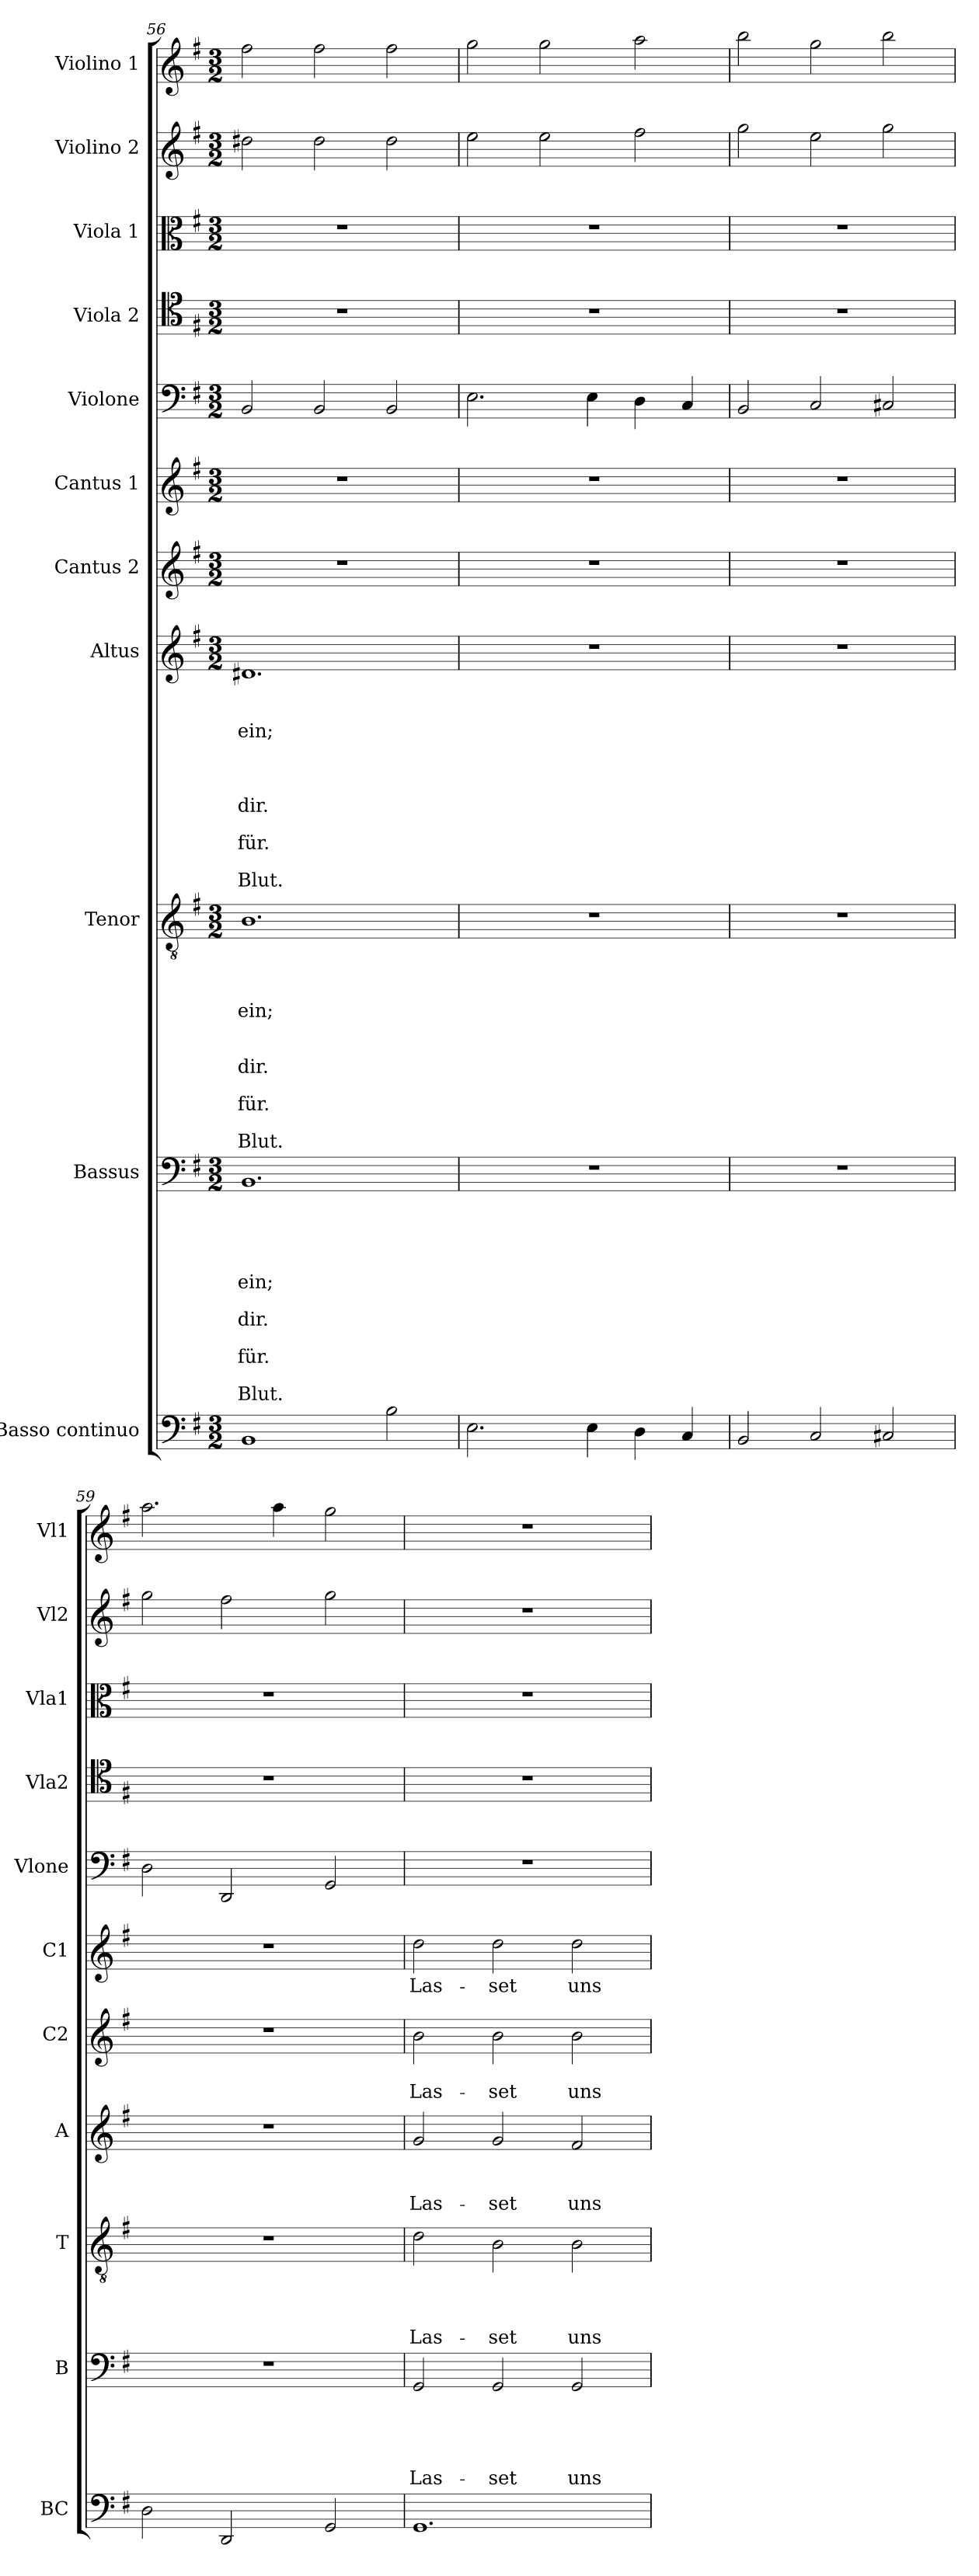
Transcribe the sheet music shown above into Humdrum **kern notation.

**kern	**kern	**text	**text	**text	**text	**text	**text	**text	**text	**text	**text	**text	**kern	**text	**text	**text	**text	**text	**text	**text	**text	**text	**text	**text	**kern	**text	**text	**text	**text	**text	**text	**text	**text	**text	**text	**text	**kern	**text	**text	**kern	**text	**kern	**kern	**kern	**kern	**kern
*part11	*part10	*part10	*part10	*part10	*part10	*part10	*part10	*part10	*part10	*part10	*part10	*part10	*part9	*part9	*part9	*part9	*part9	*part9	*part9	*part9	*part9	*part9	*part9	*part9	*part8	*part8	*part8	*part8	*part8	*part8	*part8	*part8	*part8	*part8	*part8	*part8	*part7	*part7	*part7	*part6	*part6	*part5	*part4	*part3	*part2	*part1
*staff11	*staff10	*staff10	*staff10	*staff10	*staff10	*staff10	*staff10	*staff10	*staff10	*staff10	*staff10	*staff10	*staff9	*staff9	*staff9	*staff9	*staff9	*staff9	*staff9	*staff9	*staff9	*staff9	*staff9	*staff9	*staff8	*staff8	*staff8	*staff8	*staff8	*staff8	*staff8	*staff8	*staff8	*staff8	*staff8	*staff8	*staff7	*staff7	*staff7	*staff6	*staff6	*staff5	*staff4	*staff3	*staff2	*staff1
*I"Basso continuo	*I"Bassus	*	*	*	*	*	*	*	*	*	*	*	*I"Tenor	*	*	*	*	*	*	*	*	*	*	*	*I"Altus	*	*	*	*	*	*	*	*	*	*	*	*I"Cantus 2	*	*	*I"Cantus 1	*	*I"Violone	*I"Viola 2	*I"Viola 1	*I"Violino 2	*I"Violino 1
*I'BC	*I'B	*	*	*	*	*	*	*	*	*	*	*	*I'T	*	*	*	*	*	*	*	*	*	*	*	*I'A	*	*	*	*	*	*	*	*	*	*	*	*I'C2	*	*	*I'C1	*	*I'Vlone	*I'Vla2	*I'Vla1	*I'Vl2	*I'Vl1
!!LO:PB:g=z
*clefF4	*clefF4	*	*	*	*	*	*	*	*	*	*	*	*clefGv2	*	*	*	*	*	*	*	*	*	*	*	*clefG2	*	*	*	*	*	*	*	*	*	*	*	*clefG2	*	*	*clefG2	*	*clefF4	*clefC4	*clefC3	*clefG2	*clefG2
*k[f#]	*k[f#]	*	*	*	*	*	*	*	*	*	*	*	*k[f#]	*	*	*	*	*	*	*	*	*	*	*	*k[f#]	*	*	*	*	*	*	*	*	*	*	*	*k[f#]	*	*	*k[f#]	*	*k[f#]	*k[f#]	*k[f#]	*k[f#]	*k[f#]
*G:	*G:	*	*	*	*	*	*	*	*	*	*	*	*G:	*	*	*	*	*	*	*	*	*	*	*	*G:	*	*	*	*	*	*	*	*	*	*	*	*G:	*	*	*G:	*	*G:	*G:	*G:	*G:	*G:
*M3/2	*M3/2	*	*	*	*	*	*	*	*	*	*	*	*M3/2	*	*	*	*	*	*	*	*	*	*	*	*M3/2	*	*	*	*	*	*	*	*	*	*	*	*M3/2	*	*	*M3/2	*	*M3/2	*M3/2	*M3/2	*M3/2	*M3/2
=56	=56	=56	=56	=56	=56	=56	=56	=56	=56	=56	=56	=56	=56	=56	=56	=56	=56	=56	=56	=56	=56	=56	=56	=56	=56	=56	=56	=56	=56	=56	=56	=56	=56	=56	=56	=56	=56	=56	=56	=56	=56	=56	=56	=56	=56	=56
!	!	!	!	!	!	!LO:LY:b	!	!LO:LY:b	!	!LO:LY:b	!	!LO:LY:b	!	!	!	!	!LO:LY:b	!	!	!LO:LY:b	!	!LO:LY:b	!	!LO:LY:b	!	!	!	!LO:LY:b	!	!	!	!LO:LY:b	!	!LO:LY:b	!	!LO:LY:b	!	!	!	!	!	!	!	!	!	!
1BB	1.BB	.	.	.	.	ein;	.	dir.	.	-für.	.	Blut.	1.B	.	.	.	ein;	.	.	dir.	.	-für.	.	Blut.	1.d#X	.	.	ein;	.	.	.	dir.	.	-für.	.	Blut.	1.r	.	.	1.r	.	2BB/	1.r	1.r	2dd#X\	2ff#\
.	.	.	.	.	.	.	.	.	.	.	.	.	.	.	.	.	.	.	.	.	.	.	.	.	.	.	.	.	.	.	.	.	.	.	.	.	.	.	.	.	.	2BB/	.	.	2dd#\	2ff#\
2B\	.	.	.	.	.	.	.	.	.	.	.	.	.	.	.	.	.	.	.	.	.	.	.	.	.	.	.	.	.	.	.	.	.	.	.	.	.	.	.	.	.	2BB/	.	.	2dd#\	2ff#\
=57	=57	=57	=57	=57	=57	=57	=57	=57	=57	=57	=57	=57	=57	=57	=57	=57	=57	=57	=57	=57	=57	=57	=57	=57	=57	=57	=57	=57	=57	=57	=57	=57	=57	=57	=57	=57	=57	=57	=57	=57	=57	=57	=57	=57	=57	=57
2.E\	1.r	.	.	.	.	.	.	.	.	.	.	.	1.r	.	.	.	.	.	.	.	.	.	.	.	1.r	.	.	.	.	.	.	.	.	.	.	.	1.r	.	.	1.r	.	2.E\	1.r	1.r	2ee\	2gg\
.	.	.	.	.	.	.	.	.	.	.	.	.	.	.	.	.	.	.	.	.	.	.	.	.	.	.	.	.	.	.	.	.	.	.	.	.	.	.	.	.	.	.	.	.	2ee\	2gg\
4E\	.	.	.	.	.	.	.	.	.	.	.	.	.	.	.	.	.	.	.	.	.	.	.	.	.	.	.	.	.	.	.	.	.	.	.	.	.	.	.	.	.	4E\	.	.	.	.
4D\	.	.	.	.	.	.	.	.	.	.	.	.	.	.	.	.	.	.	.	.	.	.	.	.	.	.	.	.	.	.	.	.	.	.	.	.	.	.	.	.	.	4D\	.	.	2ff#\	2aa\
4C/	.	.	.	.	.	.	.	.	.	.	.	.	.	.	.	.	.	.	.	.	.	.	.	.	.	.	.	.	.	.	.	.	.	.	.	.	.	.	.	.	.	4C/	.	.	.	.
=58	=58	=58	=58	=58	=58	=58	=58	=58	=58	=58	=58	=58	=58	=58	=58	=58	=58	=58	=58	=58	=58	=58	=58	=58	=58	=58	=58	=58	=58	=58	=58	=58	=58	=58	=58	=58	=58	=58	=58	=58	=58	=58	=58	=58	=58	=58
2BB/	1.r	.	.	.	.	.	.	.	.	.	.	.	1.r	.	.	.	.	.	.	.	.	.	.	.	1.r	.	.	.	.	.	.	.	.	.	.	.	1.r	.	.	1.r	.	2BB/	1.r	1.r	2gg\	2bb\
2C/	.	.	.	.	.	.	.	.	.	.	.	.	.	.	.	.	.	.	.	.	.	.	.	.	.	.	.	.	.	.	.	.	.	.	.	.	.	.	.	.	.	2C/	.	.	2ee\	2gg\
2C#X/	.	.	.	.	.	.	.	.	.	.	.	.	.	.	.	.	.	.	.	.	.	.	.	.	.	.	.	.	.	.	.	.	.	.	.	.	.	.	.	.	.	2C#X/	.	.	2gg\	2bb\
=59	=59	=59	=59	=59	=59	=59	=59	=59	=59	=59	=59	=59	=59	=59	=59	=59	=59	=59	=59	=59	=59	=59	=59	=59	=59	=59	=59	=59	=59	=59	=59	=59	=59	=59	=59	=59	=59	=59	=59	=59	=59	=59	=59	=59	=59	=59
2D\	1.r	.	.	.	.	.	.	.	.	.	.	.	1.r	.	.	.	.	.	.	.	.	.	.	.	1.r	.	.	.	.	.	.	.	.	.	.	.	1.r	.	.	1.r	.	2D\	1.r	1.r	2gg\	2.aa\
2DD/	.	.	.	.	.	.	.	.	.	.	.	.	.	.	.	.	.	.	.	.	.	.	.	.	.	.	.	.	.	.	.	.	.	.	.	.	.	.	.	.	.	2DD/	.	.	2ff#\	.
.	.	.	.	.	.	.	.	.	.	.	.	.	.	.	.	.	.	.	.	.	.	.	.	.	.	.	.	.	.	.	.	.	.	.	.	.	.	.	.	.	.	.	.	.	.	4aa\
2GG/	.	.	.	.	.	.	.	.	.	.	.	.	.	.	.	.	.	.	.	.	.	.	.	.	.	.	.	.	.	.	.	.	.	.	.	.	.	.	.	.	.	2GG/	.	.	2gg\	2gg\
=60	=60	=60	=60	=60	=60	=60	=60	=60	=60	=60	=60	=60	=60	=60	=60	=60	=60	=60	=60	=60	=60	=60	=60	=60	=60	=60	=60	=60	=60	=60	=60	=60	=60	=60	=60	=60	=60	=60	=60	=60	=60	=60	=60	=60	=60	=60
!	!	!	!	!	!	!LO:LY:b	!	!	!	!	!	!	!	!	!	!	!LO:LY:b	!	!	!	!	!	!	!	!	!	!	!LO:LY:b	!	!	!	!	!	!	!	!	!	!	!LO:LY:b	!	!LO:LY:b	!	!	!	!	!
1.GG	2GG/	.	.	.	.	Las-	.	.	.	.	.	.	2d\	.	.	.	Las-	.	.	.	.	.	.	.	2g/	.	.	Las-	.	.	.	.	.	.	.	.	2b\	.	Las-	2dd\	Las-	1.r	1.r	1.r	1.r	1.r
!	!	!	!	!	!	!LO:LY:b	!	!	!	!	!	!	!	!	!	!	!LO:LY:b	!	!	!	!	!	!	!	!	!	!	!LO:LY:b	!	!	!	!	!	!	!	!	!	!	!LO:LY:b	!	!LO:LY:b	!	!	!	!	!
.	2GG/	.	.	.	.	-set	.	.	.	.	.	.	2B\	.	.	.	-set	.	.	.	.	.	.	.	2g/	.	.	-set	.	.	.	.	.	.	.	.	2b\	.	-set	2dd\	-set	.	.	.	.	.
!	!	!	!	!	!	!LO:LY:b	!	!	!	!	!	!	!	!	!	!	!LO:LY:b	!	!	!	!	!	!	!	!	!	!	!LO:LY:b	!	!	!	!	!	!	!	!	!	!	!LO:LY:b	!	!LO:LY:b	!	!	!	!	!
.	2GG/	.	.	.	.	uns	.	.	.	.	.	.	2B\	.	.	.	uns	.	.	.	.	.	.	.	2f#/	.	.	uns	.	.	.	.	.	.	.	.	2b\	.	uns	2dd\	uns	.	.	.	.	.
=	=	=	=	=	=	=	=	=	=	=	=	=	=	=	=	=	=	=	=	=	=	=	=	=	=	=	=	=	=	=	=	=	=	=	=	=	=	=	=	=	=	=	=	=	=	=
*-	*-	*-	*-	*-	*-	*-	*-	*-	*-	*-	*-	*-	*-	*-	*-	*-	*-	*-	*-	*-	*-	*-	*-	*-	*-	*-	*-	*-	*-	*-	*-	*-	*-	*-	*-	*-	*-	*-	*-	*-	*-	*-	*-	*-	*-	*-
